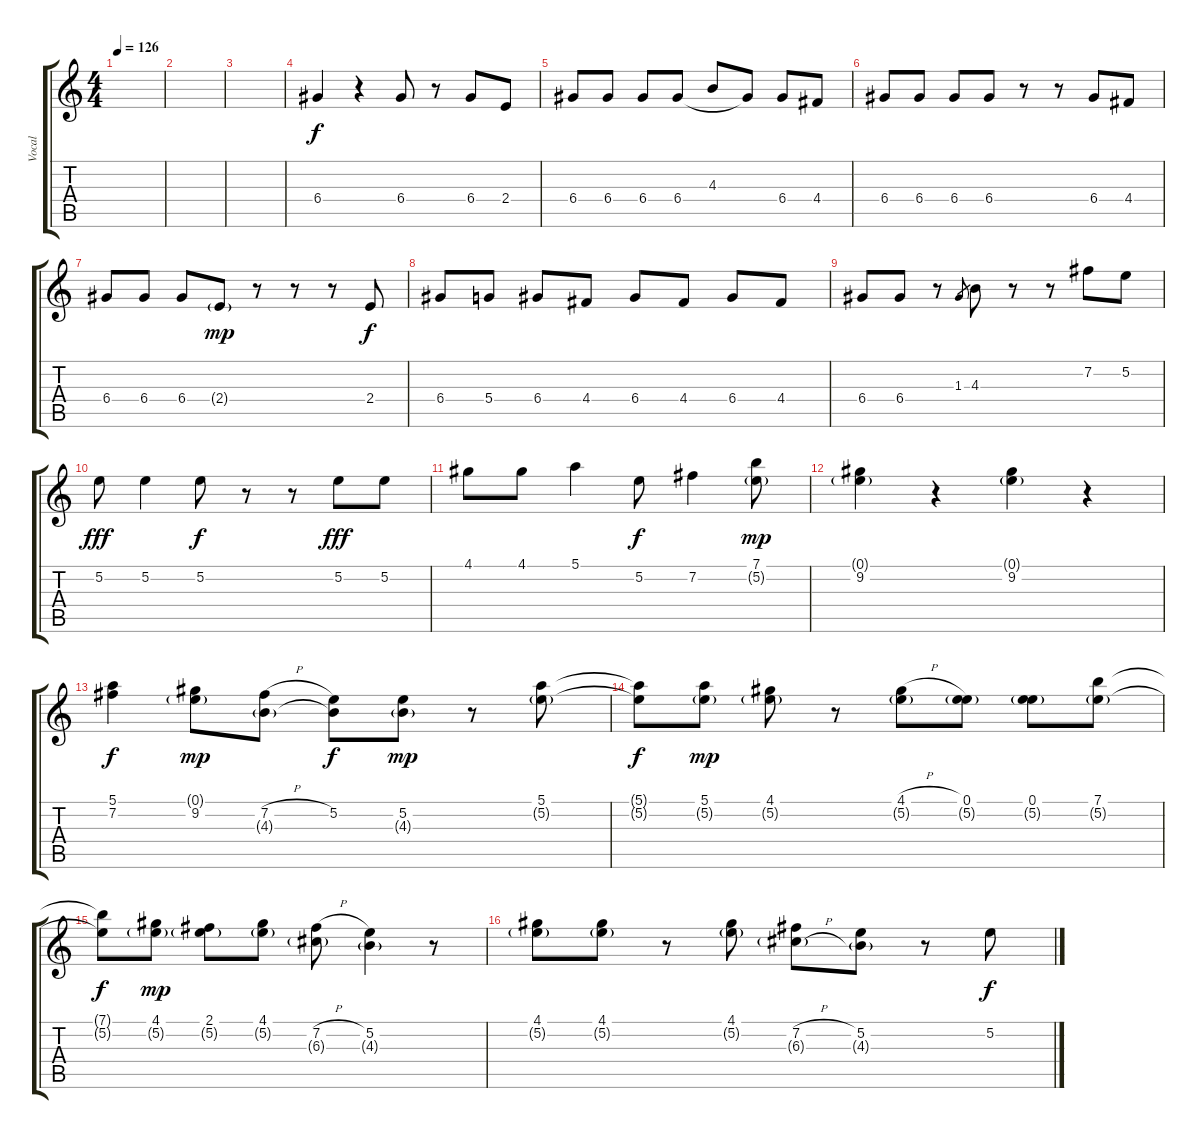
\track ("Vocal" "Vocal") {instrument overdrivenguitar}
\staff {score tabs}
\tuning (E4 B3 G3 D3 A2 E2) {hide}
\ts (4 4)
\tempo 126
\clef g2
\ks c
|
|
|
6.4.4 r.4 6.4.8 r.8 6.4.8 2.4.8 |
6.4.8 6.4.8 6.4.8 6.4.8 4.3.8 6.4{t}.8 6.4.8 4.4.8 |
6.4.8 6.4.8 6.4.8 6.4.8 r.8 r.8 6.4.8 4.4.8 |
6.4.8 6.4.8 6.4.8 2.4{g}.8{dy mp} r.8 r.8 r.8 2.4.8{dy f} |
6.4.8 5.4.8 6.4.8 4.4.8 6.4.8 4.4.8 6.4.8 4.4.8 |
6.4.8 6.4.8 r.8 1.3.8{gr} 4.3.8 r.8 r.8 7.2.8 5.2.8 |
5.2.8{dy fff} 5.2.4 5.2.8{dy f} r.8 r.8 5.2.8{dy fff} 5.2.8 |
4.1.8 4.1.8 5.1.4 5.2.8{dy f} 7.2.4 (7.1 5.2{g}).8{dy mp} |
(0.1{g} 9.2).4 r.4 (0.1{g} 9.2).4 r.4 |
(5.1 7.2).4{dy f} (0.1{g} 9.2).8{dy mp} (7.2{h} 4.3{g}).8 (5.2 4.3{t}).8{dy f} (5.2 4.3{g}).8{dy mp} r.8 (5.1 5.2{g}).8 |
(5.1{t} 5.2{t}).8{dy f} (5.1 5.2{g}).8{dy mp} (4.1 5.2{g}).8 r.8 (4.1{h} 5.2{g}).8 (0.1 5.2{g}).8 (0.1 5.2{g}).8 (7.1 5.2{g}).8 |
(7.1{t} 5.2{t}).8{dy f} (4.1 5.2{g}).8{dy mp} (2.1 5.2{g}).8 (4.1 5.2{g}).8 (7.2{h} 6.3{g}).8 (5.2 4.3{g}).4 r.8 |
(4.1 5.2{g}).8 (4.1 5.2{g}).8 r.8 (4.1 5.2{g}).8 (7.2{h} 6.3{h g}).8 (5.2 4.3{g}).8 r.8 5.2.8{dy f}
